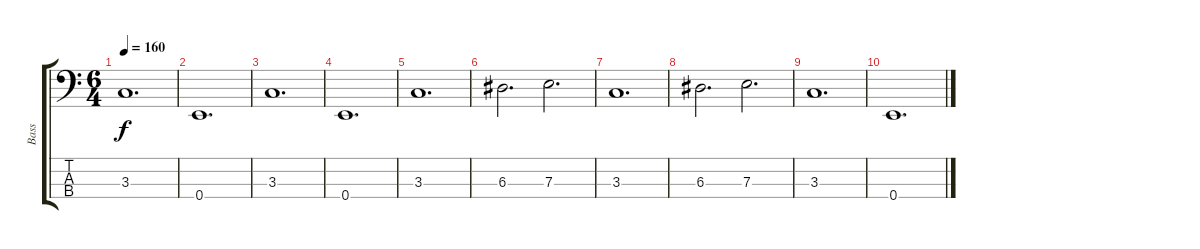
\track ("Bass" "Bass") {instrument electricbassfinger}
\staff {score tabs}
\tuning (G2 D2 A1 E1) {hide}
\ts (6 4)
\tempo 160
\clef f4
\ks c
3.3.1{d dy f} |
0.4.1{d} |
3.3.1{d} |
0.4.1{d} |
3.3.1{d} |
6.3.2{d} 7.3.2{d} |
3.3.1{d} |
6.3.2{d} 7.3.2{d} |
3.3.1{d} |
0.4.1{d}
